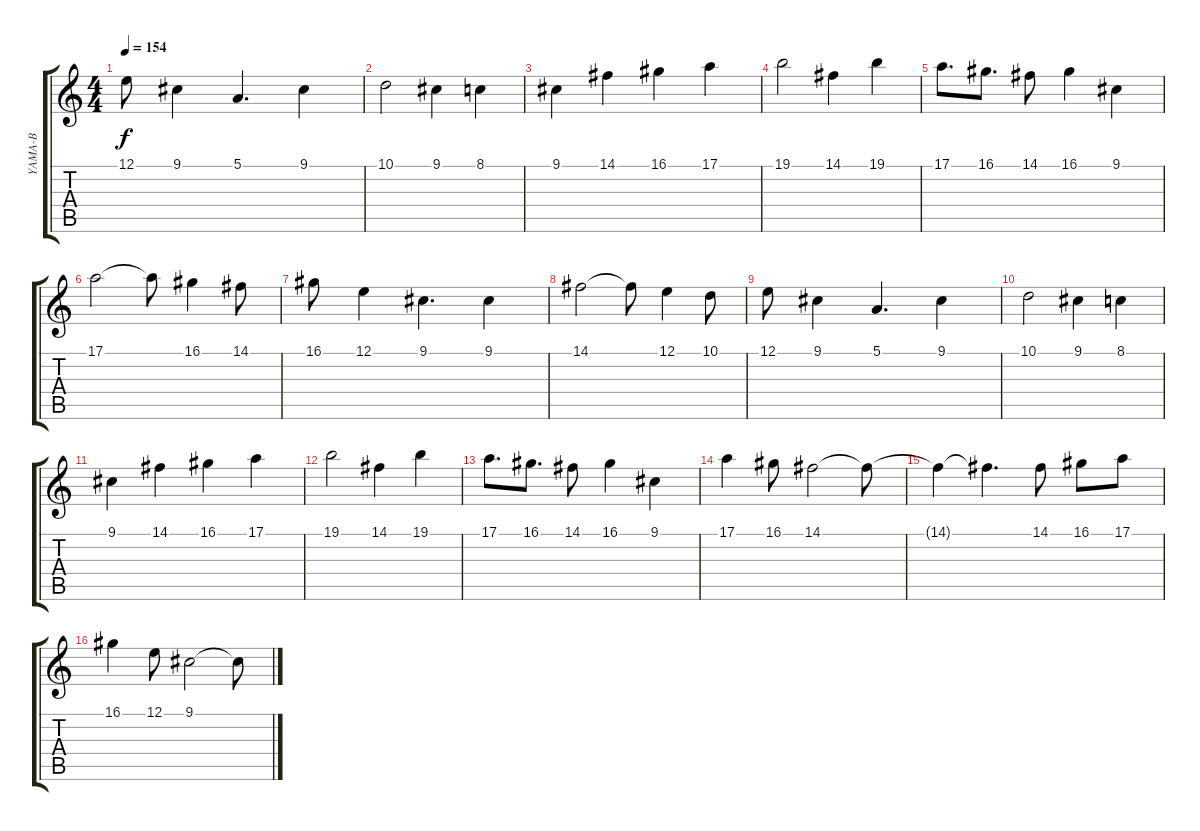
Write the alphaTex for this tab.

\track ("YAMA-B" "YAMA-B") {instrument lead3calliope}
\staff {score tabs}
\tuning (E4 B3 G3 D3 A2 E2) {hide}
\ts (4 4)
\tempo 154
\clef g2
\ks c
12.1.8{dy f} 9.1.4 5.1.4{d} 9.1.4 |
10.1.2 9.1.4 8.1.4 |
9.1.4 14.1.4 16.1.4 17.1.4 |
19.1.2 14.1.4 19.1.4 |
17.1.8{d} 16.1.8{d} 14.1.8 16.1.4 9.1.4 |
17.1.2 17.1{t}.8 16.1.4 14.1.8 |
16.1.8 12.1.4 9.1.4{d} 9.1.4 |
14.1.2 14.1{t}.8 12.1.4 10.1.8 |
12.1.8 9.1.4 5.1.4{d} 9.1.4 |
10.1.2 9.1.4 8.1.4 |
9.1.4 14.1.4 16.1.4 17.1.4 |
19.1.2 14.1.4 19.1.4 |
17.1.8{d} 16.1.8{d} 14.1.8 16.1.4 9.1.4 |
17.1.4 16.1.8 14.1.2 14.1{t}.8 |
14.1{t}.4 14.1{t}.4{d} 14.1.8 16.1.8 17.1.8 |
16.1.4 12.1.8 9.1.2 9.1{t}.8
